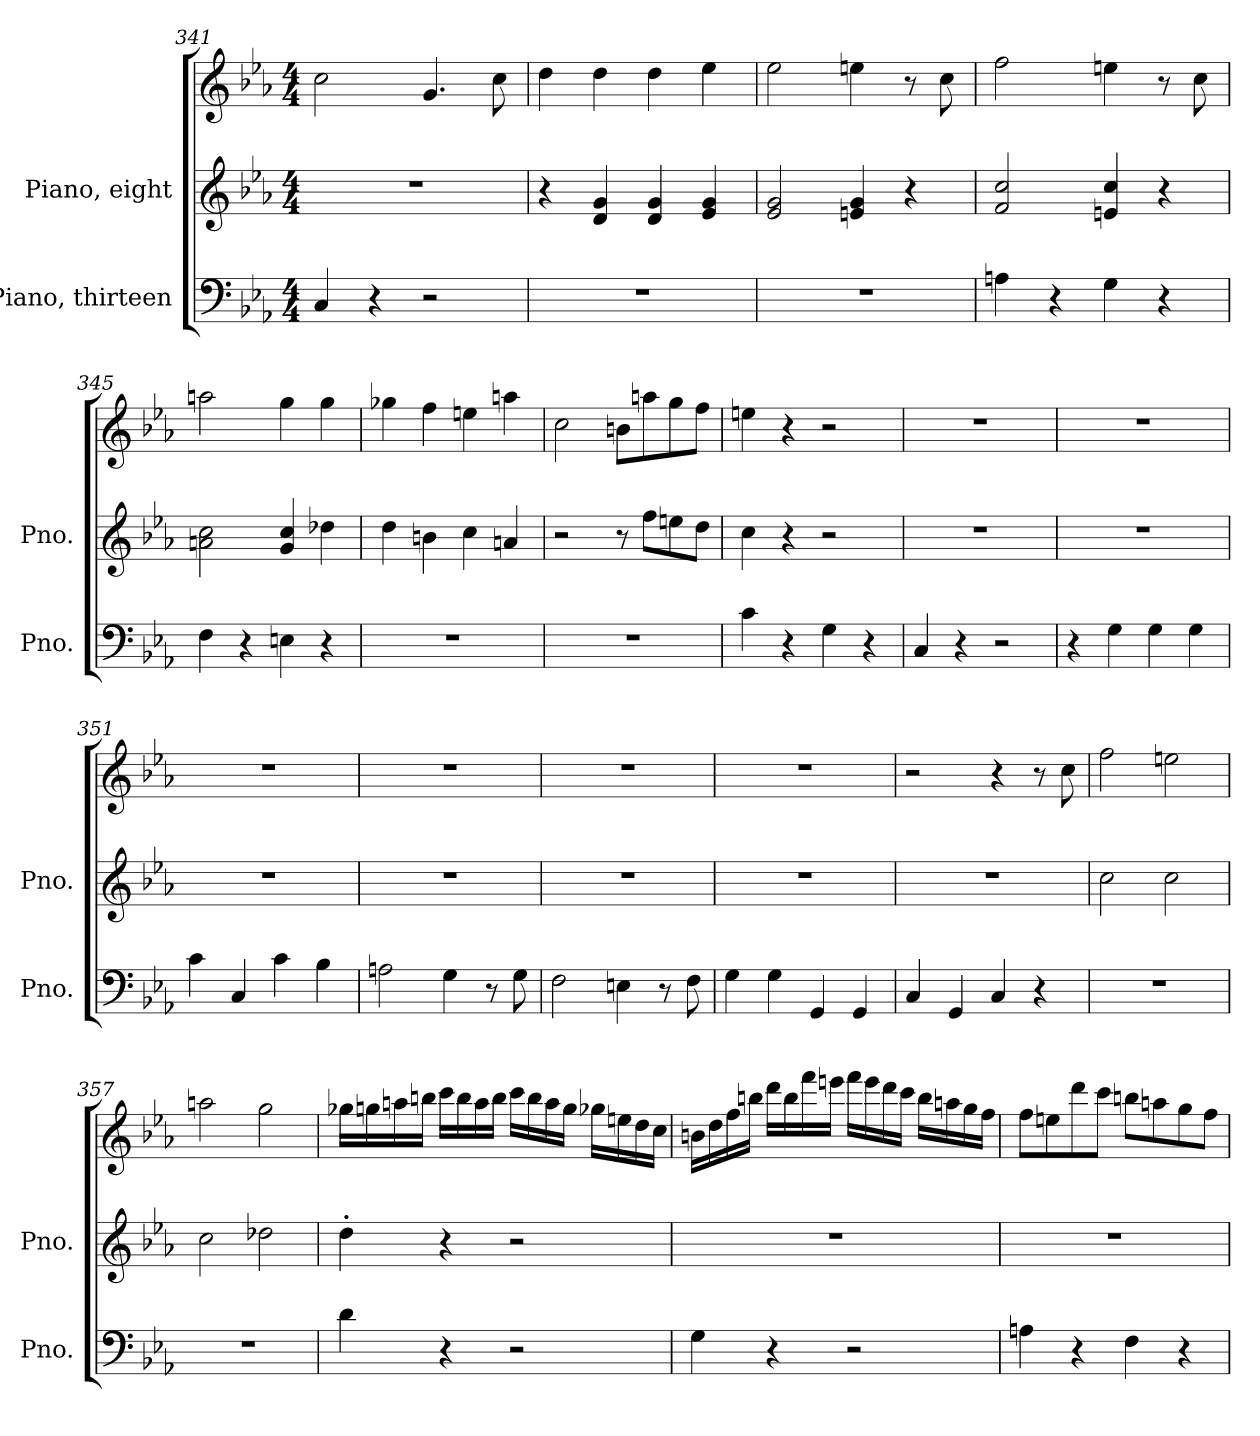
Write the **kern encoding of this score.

**kern	**kern	**kern
*part2	*part1	*part1
*staff3	*staff2	*staff1
*I"Piano, thirteen	*I"Piano, eight	*
*I'Pno.	*I'Pno.	*
!!LO:LB:g=z
*clefF4	*clefG2	*clefG2
*k[b-e-a-]	*k[b-e-a-]	*k[b-e-a-]
*M4/4	*M4/4	*M4/4
=341	=341	=341
4C/	1r	2cc\
4r	.	.
2r	.	4.g/
.	.	8cc\
=342	=342	=342
1r	4r	4dd\
.	4d/ 4g/	4dd\
.	4d/ 4g/	4dd\
.	4e-/ 4g/	4ee-\
=343	=343	=343
1r	2e-/ 2g/	2ee-\
.	4en/ 4g/	4een\
.	4r	8r
.	.	8cc\
=344	=344	=344
4An\	2f/ 2cc/	2ff\
4r	.	.
4G\	4en/ 4cc/	4een\
4r	4r	8r
.	.	8cc\
=345	=345	=345
4F\	2an\ 2cc\	2aan\
4r	.	.
4En\	4g/ 4cc/	4gg\
4r	4dd-X\	4gg\
=346	=346	=346
1r	4dd\	4gg-X\
.	4bn\	4ff\
.	4cc\	4een\
.	4an/	4aan\
!!LO:LB:g=z
=347	=347	=347
1r	2r	2cc\
.	8r	8bn\L
.	8ff\L	8aan\
.	8een\	8gg\
.	8dd\J	8ff\J
=348	=348	=348
4c\	4cc\	4een\
4r	4r	4r
4G\	2r	2r
4r	.	.
=349	=349	=349
4C/	1r	1r
4r	.	.
2r	.	.
=350	=350	=350
4r	1r	1r
4G\	.	.
4G\	.	.
4G\	.	.
=351	=351	=351
4c\	1r	1r
4C/	.	.
4c\	.	.
4B-\	.	.
=352	=352	=352
2An\	1r	1r
4G\	.	.
8r	.	.
8G\	.	.
=353	=353	=353
2F\	1r	1r
4En\	.	.
8r	.	.
8F\	.	.
!!LO:PB:g=z
=354	=354	=354
4G\	1r	1r
4G\	.	.
4GG/	.	.
4GG/	.	.
=355	=355	=355
4C/	1r	2r
4GG/	.	.
4C/	.	4r
4r	.	8r
.	.	8cc\
=356	=356	=356
1r	2cc\	2ff\
.	2cc\	2een\
=357	=357	=357
1r	2cc\	2aan\
.	2dd-X\	2gg\
=358	=358	=358
4d\	4dd'\	16gg-X\LL
.	.	16ggn\
.	.	16aan\
.	.	16bbn\JJ
4r	4r	16ccc\LL
.	.	16bb\
.	.	16aa\
.	.	16bb\JJ
2r	2r	16ccc\LL
.	.	16bb\
.	.	16aa\
.	.	16gg\JJ
.	.	16gg-X\LL
.	.	16een\
.	.	16dd\
.	.	16cc\JJ
!!LO:LB:g=z
=359	=359	=359
4G\	1r	16bn\LL
.	.	16dd\
.	.	16ff\
.	.	16bbn\JJ
4r	.	16ddd\LL
.	.	16bb\
.	.	16fff\
.	.	16eeen\JJ
2r	.	16fff\LL
.	.	16eee\
.	.	16ddd\
.	.	16ccc\JJ
.	.	16bb\LL
.	.	16aan\
.	.	16gg\
.	.	16ff\JJ
=360	=360	=360
4An\	1r	8ff\L
.	.	8een\
4r	.	8ddd\
.	.	8ccc\J
4F\	.	8bbn\L
.	.	8aan\
4r	.	8gg\
.	.	8ff\J
=	=	=
*-	*-	*-
